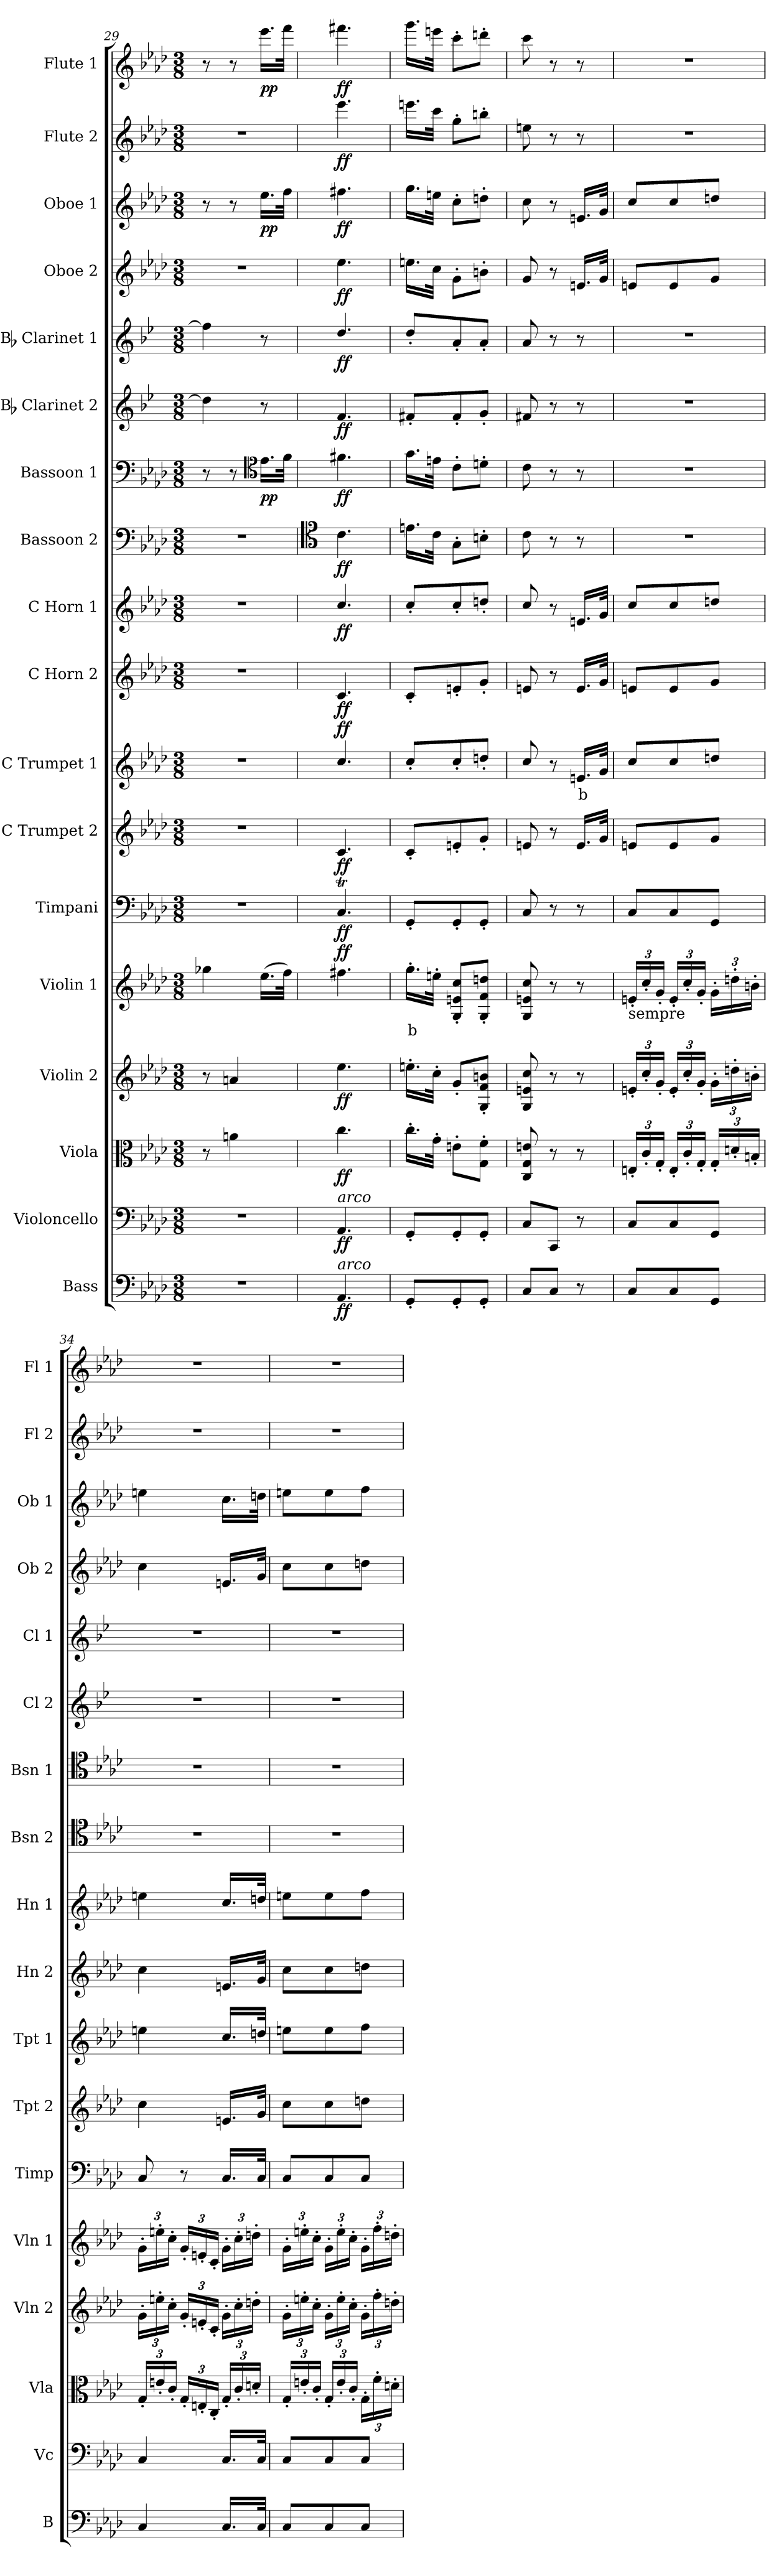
**kern	**dynam	**kern	**dynam	**kern	**dynam	**kern	**dynam	**kern	**text	**dynam	**kern	**dynam	**kern	**dynam	**kern	**text	**dynam	**kern	**dynam	**kern	**dynam	**kern	**dynam	**kern	**dynam	**kern	**dynam	**kern	**dynam	**kern	**dynam	**kern	**dynam	**kern	**dynam	**kern	**dynam
*part18	*part18	*part17	*part17	*part16	*part16	*part15	*part15	*part14	*part14	*part14	*part13	*part13	*part12	*part12	*part11	*part11	*part11	*part10	*part10	*part9	*part9	*part8	*part8	*part7	*part7	*part6	*part6	*part5	*part5	*part4	*part4	*part3	*part3	*part2	*part2	*part1	*part1
*staff18	*staff18	*staff17	*staff17	*staff16	*staff16	*staff15	*staff15	*staff14	*staff14	*staff14	*staff13	*staff13	*staff12	*staff12	*staff11	*staff11	*staff11	*staff10	*staff10	*staff9	*staff9	*staff8	*staff8	*staff7	*staff7	*staff6	*staff6	*staff5	*staff5	*staff4	*staff4	*staff3	*staff3	*staff2	*staff2	*staff1	*staff1
*I"Bass	*	*I"Violoncello	*	*I"Viola	*	*I"Violin 2	*	*I"Violin 1	*	*	*I"Timpani	*	*I"C Trumpet 2	*	*I"C Trumpet 1	*	*	*I"C Horn 2	*	*I"C Horn 1	*	*I"Bassoon 2	*	*I"Bassoon 1	*	*I"Bb Clarinet 2	*	*I"Bb Clarinet 1	*	*I"Oboe 2	*	*I"Oboe 1	*	*I"Flute 2	*	*I"Flute 1	*
*I'B	*	*I'Vc	*	*I'Vla	*	*I'Vln 2	*	*I'Vln 1	*	*	*I'Timp	*	*I'Tpt 2	*	*I'Tpt 1	*	*	*I'Hn 2	*	*I'Hn 1	*	*I'Bsn 2	*	*I'Bsn 1	*	*I'Cl 2	*	*I'Cl 1	*	*I'Ob 2	*	*I'Ob 1	*	*I'Fl 2	*	*I'Fl 1	*
*clefF4	*	*clefF4	*	*clefC3	*	*clefG2	*	*clefG2	*	*	*clefF4	*	*clefG2	*	*clefG2	*	*	*clefG2	*	*clefG2	*	*clefF4	*	*clefF4	*	*clefG2	*	*clefG2	*	*clefG2	*	*clefG2	*	*clefG2	*	*clefG2	*
*ITrd7c12	*	*	*	*	*	*	*	*	*	*	*	*	*	*	*	*	*	*ITrd7c12	*	*ITrd7c12	*	*	*	*	*	*ITrd1c2	*	*ITrd1c2	*	*	*	*	*	*	*	*	*
*k[b-e-a-d-]	*	*k[b-e-a-d-]	*	*k[b-e-a-d-]	*	*k[b-e-a-d-]	*	*k[b-e-a-d-]	*	*	*k[b-e-a-d-]	*	*k[b-e-a-d-]	*	*k[b-e-a-d-]	*	*	*k[b-e-a-d-]	*	*k[b-e-a-d-]	*	*k[b-e-a-d-]	*	*k[b-e-a-d-]	*	*k[b-e-a-d-]	*	*k[b-e-a-d-]	*	*k[b-e-a-d-]	*	*k[b-e-a-d-]	*	*k[b-e-a-d-]	*	*k[b-e-a-d-]	*
*M3/8	*	*M3/8	*	*M3/8	*	*M3/8	*	*M3/8	*	*	*M3/8	*	*M3/8	*	*M3/8	*	*	*M3/8	*	*M3/8	*	*M3/8	*	*M3/8	*	*M3/8	*	*M3/8	*	*M3/8	*	*M3/8	*	*M3/8	*	*M3/8	*
=29	=29	=29	=29	=29	=29	=29	=29	=29	=29	=29	=29	=29	=29	=29	=29	=29	=29	=29	=29	=29	=29	=29	=29	=29	=29	=29	=29	=29	=29	=29	=29	=29	=29	=29	=29	=29	=29
4.r	.	4.r	.	8r	.	8r	.	4gg-X\	.	.	4.r	.	4.r	.	4.r	.	.	4.r	.	4.r	.	4.r	.	8r	.	4cc\]	.	4ee-\]	.	4.r	.	8r	.	4.r	.	8r	.
.	.	.	.	4an\	.	4an/	.	.	.	.	.	.	.	.	.	.	.	.	.	.	.	.	.	8r	.	.	.	.	.	.	.	8r	.	.	.	8r	.
*	*	*	*	*	*	*	*	*	*	*	*	*	*	*	*	*	*	*	*	*	*	*	*	*clefC4	*	*	*	*	*	*	*	*	*	*	*	*	*
!	!	!	!	!	!	!	!	!	!	!	!	!	!	!	!	!	!	!	!	!	!	!	!	!	!LO:DY:b	!	!	!	!	!	!	!	!LO:DY:b	!	!	!	!LO:DY:b
.	.	.	.	.	.	.	.	(16.ee-\LL	.	.	.	.	.	.	.	.	.	.	.	.	.	.	.	16.e-\LL	pp	8r	.	8r	.	.	.	16.ee-\LL	pp	.	.	16.eee-\LL	pp
.	.	.	.	.	.	.	.	32ff\JJk)	.	.	.	.	.	.	.	.	.	.	.	.	.	.	.	32f\JJk	.	.	.	.	.	.	.	32ff\JJk	.	.	.	32fff\JJk	.
=30	=30	=30	=30	=30	=30	=30	=30	=30	=30	=30	=30	=30	=30	=30	=30	=30	=30	=30	=30	=30	=30	=30	=30	=30	=30	=30	=30	=30	=30	=30	=30	=30	=30	=30	=30	=30	=30
*	*	*	*	*	*	*	*	*	*	*	*	*	*	*	*	*	*	*	*	*	*	*clefC4	*	*	*	*	*	*	*	*	*	*	*	*	*	*	*
!	!	!LO:TX:a:i:t=arco	!	!	!	!	!	!	!	!	!	!	!	!	!	!	!	!	!	!	!	!	!	!	!	!	!	!	!	!	!	!	!	!	!	!	!
!LO:TX:a:i:t=arco	!	!	!	!	!	!	!	!	!	!	!	!	!	!	!	!	!	!	!	!	!	!	!	!	!	!	!	!	!	!	!	!	!	!	!	!	!
!	!LO:DY:b	!	!LO:DY:b	!	!LO:DY:b	!	!LO:DY:b	!	!	!LO:DY:b	!	!LO:DY:b	!	!LO:DY:b	!	!	!LO:DY:b	!	!LO:DY:b	!	!LO:DY:b	!	!LO:DY:b	!	!LO:DY:b	!	!LO:DY:b	!	!LO:DY:b	!	!LO:DY:b	!	!LO:DY:b	!	!LO:DY:b	!	!LO:DY:b
4.AAA-/	ff	4.AA-/	ff	4.cc\	ff	4.ee-\	ff	4.ff#X\	.	ff	4.Ct/	ff	4.c/	ff	4.cc/	.	ff	4.C/	ff	4.c/	ff	4.c\	ff	4.f#X\	ff	4.e-/	ff	4.cc/	ff	4.ee-\	ff	4.ff#X\	ff	4.eee-\	ff	4.fff#X\	ff
=31	=31	=31	=31	=31	=31	=31	=31	=31	=31	=31	=31	=31	=31	=31	=31	=31	=31	=31	=31	=31	=31	=31	=31	=31	=31	=31	=31	=31	=31	=31	=31	=31	=31	=31	=31	=31	=31
!	!	!	!	!	!	!	!	!	!LO:LY:b:color=#FF0000	!	!	!	!	!	!	!	!	!	!	!	!	!	!	!	!	!	!	!	!	!	!	!	!	!	!	!	!
8GGG'/L	.	8GG'/L	.	16.cc'\LL	.	16.een'\LL	.	16.gg'\LL	b	.	8GG'/L	.	8c'/L	.	8cc'/L	.	.	8C'/L	.	8c'/L	.	16.en\LL	.	16.g\LL	.	8en'/L	.	8cc'/L	.	16.een\LL	.	16.gg\LL	.	16.eeen\LL	.	16.ggg\LL	.
.	.	.	.	32g'\JJk	.	32cc'\JJk	.	32een'\JJk	.	.	.	.	.	.	.	.	.	.	.	.	.	32c\JJk	.	32en\JJk	.	.	.	.	.	32cc\JJk	.	32een\JJk	.	32ccc\JJk	.	32eeen\JJk	.
8GGG'/	.	8GG'/	.	8en'\L	.	8g'/L	.	8G/' 8en/' 8cc/'L	.	.	8GG'/	.	8en'/	.	8cc'/	.	.	8En'/	.	8c'/	.	8G'\L	.	8c'\L	.	8e'/	.	8g'/	.	8g'\L	.	8cc'\L	.	8gg'\L	.	8ccc'\L	.
8GGG'/J	.	8GG'/J	.	8G\' 8f\'J	.	8G/' 8f/' 8bn/'J	.	8G/' 8f/' 8ddn/'J	.	.	8GG'/J	.	8g'/J	.	8ddn'/J	.	.	8G'/J	.	8dn'/J	.	8Bn'\J	.	8dn'\J	.	8f'/J	.	8g'/J	.	8bn'\J	.	8ddn'\J	.	8bbn'\J	.	8dddn'\J	.
=32	=32	=32	=32	=32	=32	=32	=32	=32	=32	=32	=32	=32	=32	=32	=32	=32	=32	=32	=32	=32	=32	=32	=32	=32	=32	=32	=32	=32	=32	=32	=32	=32	=32	=32	=32	=32	=32
8CC/L	.	8C/L	.	8C/ 8G/ 8en/	.	8G/ 8en/ 8cc/	.	8G/ 8en/ 8cc/	.	.	8C/	.	8en/	.	8cc/	.	.	8En/	.	8c/	.	8c\	.	8c\	.	8en/	.	8g/	.	8g/	.	8cc\	.	8een\	.	8ccc\	.
8CC/J	.	8CC/J	.	8r	.	8r	.	8r	.	.	8r	.	8r	.	8r	.	.	8r	.	8r	.	8r	.	8r	.	8r	.	8r	.	8r	.	8r	.	8r	.	8r	.
!	!	!	!	!	!	!	!	!	!	!	!	!	!	!	!	!LO:LY:b:color=#FF0000	!	!	!	!	!	!	!	!	!	!	!	!	!	!	!	!	!	!	!	!	!
8r	.	8r	.	8r	.	8r	.	8r	.	.	8r	.	16.e/LL	.	16.en/LL	b	.	16.E/LL	.	16.En/LL	.	8r	.	8r	.	8r	.	8r	.	16.en/LL	.	16.en/LL	.	8r	.	8r	.
.	.	.	.	.	.	.	.	.	.	.	.	.	32g/JJk	.	32g/JJk	.	.	32G/JJk	.	32G/JJk	.	.	.	.	.	.	.	.	.	32g/JJk	.	32g/JJk	.	.	.	.	.
=33	=33	=33	=33	=33	=33	=33	=33	=33	=33	=33	=33	=33	=33	=33	=33	=33	=33	=33	=33	=33	=33	=33	=33	=33	=33	=33	=33	=33	=33	=33	=33	=33	=33	=33	=33	=33	=33
*	*	*	*	*Xbrackettup	*	*Xbrackettup	*	*Xbrackettup	*	*	*	*	*	*	*	*	*	*	*	*	*	*	*	*	*	*	*	*	*	*	*	*	*	*	*	*	*
!	!	!	!	!	!	!	!	!LO:TX:b:t=sempre	!	!	!	!	!	!	!	!	!	!	!	!	!	!	!	!	!	!	!	!	!	!	!	!	!	!	!	!	!
!	!LO:DY:b	!	!	!	!	!	!	!	!	!	!	!	!	!	!	!	!	!	!	!	!	!	!	!	!	!	!	!	!	!	!	!	!	!	!	!	!
!	!LO:DY:n=1:b	!	!LO:DY:b	!	!	!	!	!	!	!	!	!	!	!	!	!	!	!	!	!	!	!	!	!	!	!	!	!	!	!	!	!	!	!	!	!	!
!	!	!	!LO:DY:n=1:b	!	!LO:DY:b	!	!	!	!	!	!	!	!	!	!	!	!	!	!	!	!	!	!	!	!	!	!	!	!	!	!	!	!	!	!	!	!
!	!	!	!	!	!LO:DY:n=1:b	!	!LO:DY:b	!	!	!	!	!	!	!	!	!	!	!	!	!	!	!	!	!	!	!	!	!	!	!	!	!	!	!	!	!	!
!	!	!	!	!	!	!	!LO:DY:n=1:b	!	!	!	!	!LO:DY:b	!	!	!	!	!	!	!	!	!	!	!	!	!	!	!	!	!	!	!	!	!	!	!	!	!
!	!	!	!	!	!	!	!	!	!	!	!	!LO:DY:n=1:b	!	!LO:DY:b	!	!	!	!	!	!	!	!	!	!	!	!	!	!	!	!	!	!	!	!	!	!	!
!	!	!	!	!	!	!	!	!	!	!	!	!	!	!LO:DY:n=1:b	!	!	!LO:DY:b	!	!	!	!	!	!	!	!	!	!	!	!	!	!	!	!	!	!	!	!
!	!	!	!	!	!	!	!	!	!	!	!	!	!	!	!	!	!LO:DY:n=1:b	!	!LO:DY:b	!	!	!	!	!	!	!	!	!	!	!	!	!	!	!	!	!	!
!	!	!	!	!	!	!	!	!	!	!	!	!	!	!	!	!	!	!	!LO:DY:n=1:b	!	!LO:DY:b	!	!	!	!	!	!	!	!	!	!	!	!	!	!	!	!
!	!	!	!	!	!	!	!	!	!	!	!	!	!	!	!	!	!	!	!	!	!LO:DY:n=1:b	!	!	!	!	!	!	!	!	!	!LO:DY:b	!	!	!	!	!	!
!	!	!	!	!	!	!	!	!	!	!	!	!	!	!	!	!	!	!	!	!	!	!	!	!	!	!	!	!	!	!	!LO:DY:n=1:b	!	!LO:DY:b	!	!	!	!
!	!	!	!	!	!	!	!	!	!	!	!	!	!	!	!	!	!	!	!	!	!	!	!	!	!	!	!	!	!	!	!	!	!LO:DY:n=1:b	!	!	!	!
8CC/L	other-dynamics ff	8C/L	other-dynamics ff	24En'/LL	other-dynamics ff	24en'/LL	other-dynamics ff	24en'/LL	.	.	8C/L	other-dynamics ff	8en/L	other-dynamics ff	8cc/L	.	other-dynamics ff	8En/L	other-dynamics ff	8c/L	other-dynamics ff	4.r	.	4.r	.	4.r	.	4.r	.	8en/L	other-dynamics ff	8cc/L	other-dynamics ff	4.r	.	4.r	.
.	.	.	.	24c'/	.	24cc'/	.	24cc'/	.	.	.	.	.	.	.	.	.	.	.	.	.	.	.	.	.	.	.	.	.	.	.	.	.	.	.	.	.
.	.	.	.	24G'/JJ	.	24g'/JJ	.	24g'/JJ	.	.	.	.	.	.	.	.	.	.	.	.	.	.	.	.	.	.	.	.	.	.	.	.	.	.	.	.	.
8CC/	.	8C/	.	24E'/LL	.	24e'/LL	.	24e'/LL	.	.	8C/	.	8e/	.	8cc/	.	.	8E/	.	8c/	.	.	.	.	.	.	.	.	.	8e/	.	8cc/	.	.	.	.	.
.	.	.	.	24c'/	.	24cc'/	.	24cc'/	.	.	.	.	.	.	.	.	.	.	.	.	.	.	.	.	.	.	.	.	.	.	.	.	.	.	.	.	.
.	.	.	.	24G'/JJ	.	24g'/JJ	.	24g'/JJ	.	.	.	.	.	.	.	.	.	.	.	.	.	.	.	.	.	.	.	.	.	.	.	.	.	.	.	.	.
8GGG/J	.	8GG/J	.	24G'/LL	.	24g'\LL	.	24g'\LL	.	.	8GG/J	.	8g/J	.	8ddn/J	.	.	8G/J	.	8dn/J	.	.	.	.	.	.	.	.	.	8g/J	.	8ddn/J	.	.	.	.	.
.	.	.	.	24dn'/	.	24ddn'\	.	24ddn'\	.	.	.	.	.	.	.	.	.	.	.	.	.	.	.	.	.	.	.	.	.	.	.	.	.	.	.	.	.
.	.	.	.	24Bn'/JJ	.	24bn'\JJ	.	24bn'\JJ	.	.	.	.	.	.	.	.	.	.	.	.	.	.	.	.	.	.	.	.	.	.	.	.	.	.	.	.	.
=34	=34	=34	=34	=34	=34	=34	=34	=34	=34	=34	=34	=34	=34	=34	=34	=34	=34	=34	=34	=34	=34	=34	=34	=34	=34	=34	=34	=34	=34	=34	=34	=34	=34	=34	=34	=34	=34
4CC/	.	4C/	.	24G'/LL	.	24g'\LL	.	24g'\LL	.	.	8C/	.	4cc\	.	4een\	.	.	4c\	.	4en\	.	4.r	.	4.r	.	4.r	.	4.r	.	4cc\	.	4een\	.	4.r	.	4.r	.
.	.	.	.	24en'/	.	24een'\	.	24een'\	.	.	.	.	.	.	.	.	.	.	.	.	.	.	.	.	.	.	.	.	.	.	.	.	.	.	.	.	.
.	.	.	.	24c'/JJ	.	24cc'\JJ	.	24cc'\JJ	.	.	.	.	.	.	.	.	.	.	.	.	.	.	.	.	.	.	.	.	.	.	.	.	.	.	.	.	.
.	.	.	.	24G'/LL	.	24g'/LL	.	24g'/LL	.	.	8r	.	.	.	.	.	.	.	.	.	.	.	.	.	.	.	.	.	.	.	.	.	.	.	.	.	.
.	.	.	.	24En'/	.	24en'/	.	24en'/	.	.	.	.	.	.	.	.	.	.	.	.	.	.	.	.	.	.	.	.	.	.	.	.	.	.	.	.	.
.	.	.	.	24C'/JJ	.	24c'/JJ	.	24c'/JJ	.	.	.	.	.	.	.	.	.	.	.	.	.	.	.	.	.	.	.	.	.	.	.	.	.	.	.	.	.
16.CC/LL	.	16.C/LL	.	24G'/LL	.	24g'\LL	.	24g'\LL	.	.	16.C/LL	.	16.en/LL	.	16.cc/LL	.	.	16.En/LL	.	16.c/LL	.	.	.	.	.	.	.	.	.	16.en/LL	.	16.cc\LL	.	.	.	.	.
.	.	.	.	24c'/	.	24cc'\	.	24cc'\	.	.	.	.	.	.	.	.	.	.	.	.	.	.	.	.	.	.	.	.	.	.	.	.	.	.	.	.	.
.	.	.	.	24dn'/JJ	.	24ddn'\JJ	.	24ddn'\JJ	.	.	.	.	.	.	.	.	.	.	.	.	.	.	.	.	.	.	.	.	.	.	.	.	.	.	.	.	.
32CC/JJk	.	32C/JJk	.	.	.	.	.	.	.	.	32C/JJk	.	32g/JJk	.	32ddn/JJk	.	.	32G/JJk	.	32dn/JJk	.	.	.	.	.	.	.	.	.	32g/JJk	.	32ddn\JJk	.	.	.	.	.
!!LO:PB:g=z
=35	=35	=35	=35	=35	=35	=35	=35	=35	=35	=35	=35	=35	=35	=35	=35	=35	=35	=35	=35	=35	=35	=35	=35	=35	=35	=35	=35	=35	=35	=35	=35	=35	=35	=35	=35	=35	=35
8CC/L	.	8C/L	.	24G'/LL	.	24g'\LL	.	24g'\LL	.	.	8C/L	.	8cc\L	.	8een\L	.	.	8c\L	.	8en\L	.	4.r	.	4.r	.	4.r	.	4.r	.	8cc\L	.	8een\L	.	4.r	.	4.r	.
.	.	.	.	24en'/	.	24een'\	.	24een'\	.	.	.	.	.	.	.	.	.	.	.	.	.	.	.	.	.	.	.	.	.	.	.	.	.	.	.	.	.
.	.	.	.	24c'/JJ	.	24cc'\JJ	.	24cc'\JJ	.	.	.	.	.	.	.	.	.	.	.	.	.	.	.	.	.	.	.	.	.	.	.	.	.	.	.	.	.
8CC/	.	8C/	.	24G'/LL	.	24g'\LL	.	24g'\LL	.	.	8C/	.	8cc\	.	8ee\	.	.	8c\	.	8e\	.	.	.	.	.	.	.	.	.	8cc\	.	8ee\	.	.	.	.	.
.	.	.	.	24e'/	.	24ee'\	.	24ee'\	.	.	.	.	.	.	.	.	.	.	.	.	.	.	.	.	.	.	.	.	.	.	.	.	.	.	.	.	.
.	.	.	.	24c'/JJ	.	24cc'\JJ	.	24cc'\JJ	.	.	.	.	.	.	.	.	.	.	.	.	.	.	.	.	.	.	.	.	.	.	.	.	.	.	.	.	.
8CC/J	.	8C/J	.	24G'\LL	.	24g'\LL	.	24g'\LL	.	.	8C/J	.	8ddn\J	.	8ff\J	.	.	8dn\J	.	8f\J	.	.	.	.	.	.	.	.	.	8ddn\J	.	8ff\J	.	.	.	.	.
.	.	.	.	24f'\	.	24ff'\	.	24ff'\	.	.	.	.	.	.	.	.	.	.	.	.	.	.	.	.	.	.	.	.	.	.	.	.	.	.	.	.	.
.	.	.	.	24dn'\JJ	.	24ddn'\JJ	.	24ddn'\JJ	.	.	.	.	.	.	.	.	.	.	.	.	.	.	.	.	.	.	.	.	.	.	.	.	.	.	.	.	.
=	=	=	=	=	=	=	=	=	=	=	=	=	=	=	=	=	=	=	=	=	=	=	=	=	=	=	=	=	=	=	=	=	=	=	=	=	=
*-	*-	*-	*-	*-	*-	*-	*-	*-	*-	*-	*-	*-	*-	*-	*-	*-	*-	*-	*-	*-	*-	*-	*-	*-	*-	*-	*-	*-	*-	*-	*-	*-	*-	*-	*-	*-	*-
